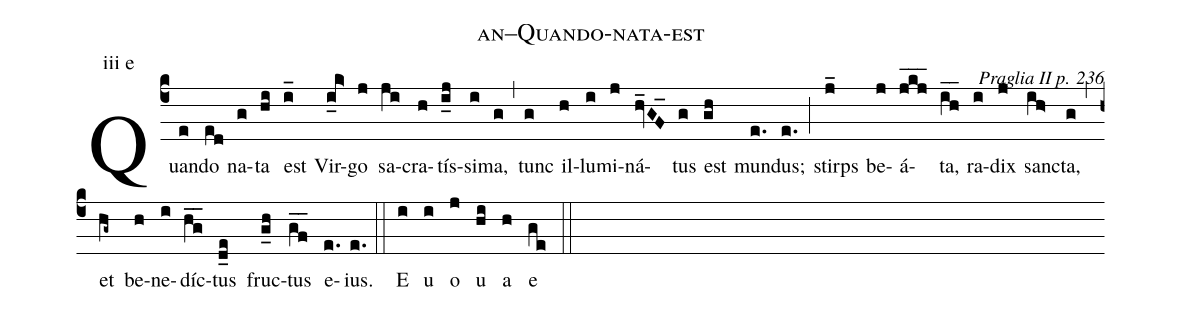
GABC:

name: an--Quando-nata-est;
commentary: Praglia II p. 236;
annotation: iii e;
%%
(c4) Quan(e)do(ed) na(g)ta(hi) est(i_) Vir(i_0k>)go(j) sa(ji)cra(h)tís(i_j)si(i)ma,(g) (,) tunc(g) il(h)lu(i)mi(j)ná(hv_GF_)tus(g) est(gh) mun(e.)dus;(e.) (;) stirps(j_) be(j)á(jkj___)ta,(ih__) ra(i)dix(j) san(ih>)cta,(g) (,) et(hg~) be(h)ne(i)díc(hg__)tus(d_e) fruc(g_h)tus(gf__) e(e.)ius.(e.) (::) E(i) u(i) o(j) u(hi) a(h) e(ge) (::)
